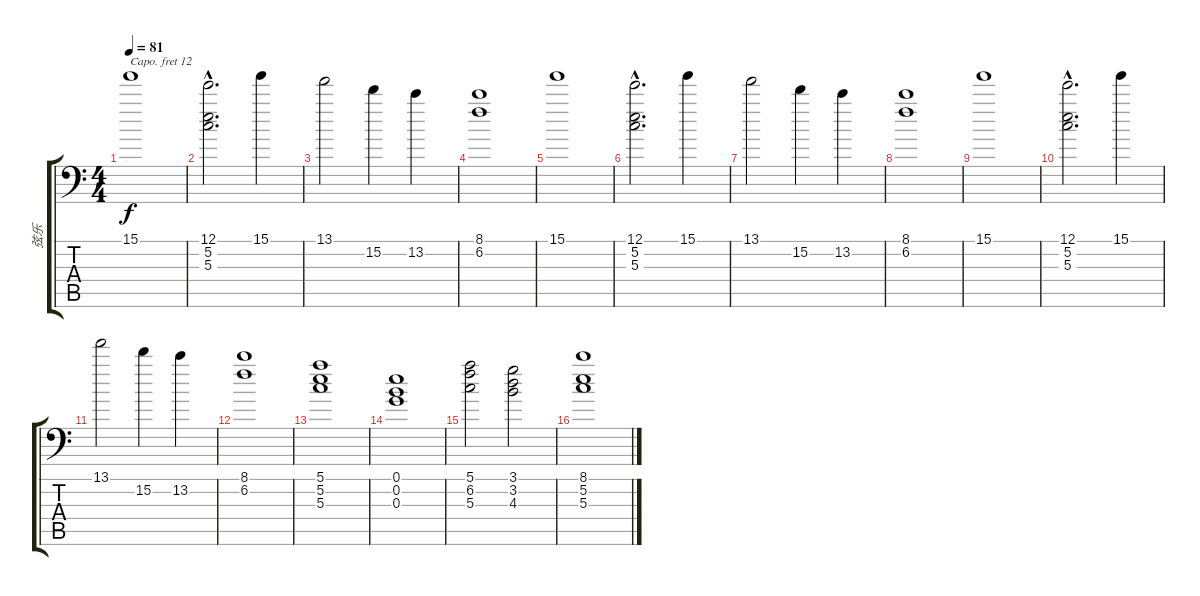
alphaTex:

\track ("弦乐" "弦乐") {instrument stringensemble1}
\staff {score tabs}
\capo 12
\tuning (E4 B3 G3 D3 A2 D1) {hide}
\ts (4 4)
\tempo 81
\clef f4
\ks c
15.1.1{dy f} |
(12.1{hac} 5.2{hac} 5.3{hac}).2{d} 15.1.4 |
13.1.2 15.2.4 13.2.4 |
(8.1 6.2).1 |
15.1.1 |
(12.1{hac} 5.2{hac} 5.3{hac}).2{d} 15.1.4 |
13.1.2 15.2.4 13.2.4 |
(8.1 6.2).1 |
15.1.1 |
(12.1{hac} 5.2{hac} 5.3{hac}).2{d} 15.1.4 |
13.1.2 15.2.4 13.2.4 |
(8.1 6.2).1 |
(5.1 5.2 5.3).1 |
(0.1 0.2 0.3).1 |
(5.1 6.2 5.3).2 (3.1 3.2 4.3).2 |
(8.1 5.2 5.3).1
